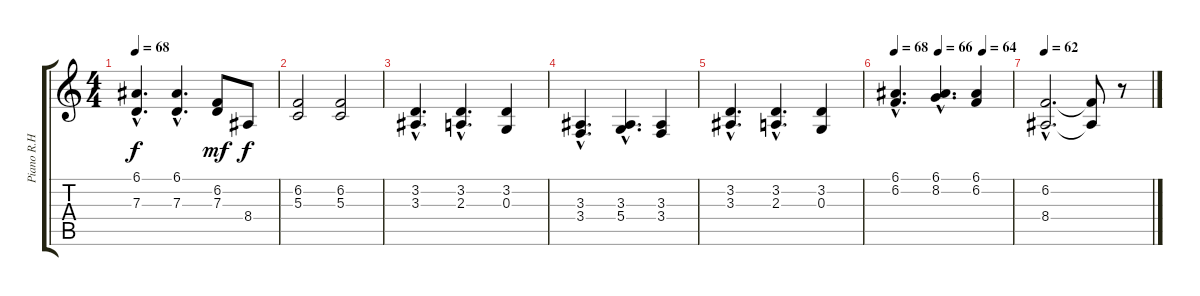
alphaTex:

\track ("Piano R.H" "Piano R.H") {instrument acousticgrandpiano}
\staff {score tabs}
\tuning (E4 B3 G3 D3 A2 E2) {hide}
\ts (4 4)
\tempo 68
\clef g2
\ks c
(6.1{hac} 7.3{hac}).4{d dy f} (6.1{hac} 7.3{hac}).4{d} (6.2 7.3).8{dy mf} 8.4.8{dy f} |
(6.2 5.3).2 (6.2 5.3).2 |
(3.2{hac} 3.3{hac}).4{d} (3.2{hac} 2.3{hac}).4{d} (3.2 0.3).4 |
(3.3{hac} 3.4{hac}).4{d} (3.3{hac} 5.4{hac}).4{d} (3.3 3.4).4 |
(3.2{hac} 3.3{hac}).4{d} (3.2{hac} 2.3{hac}).4{d} (3.2 0.3).4 |
\tempo 68
\tempo (66 0.375)
\tempo (64 0.75)
(6.1{hac} 6.2{hac}).4{d} (6.1{hac} 8.2{hac}).4{d} (6.1 6.2).4 |
\tempo 62
(6.2{hac} 8.4{hac}).2{d} (6.2{t} 8.4{t}).8 r.8
